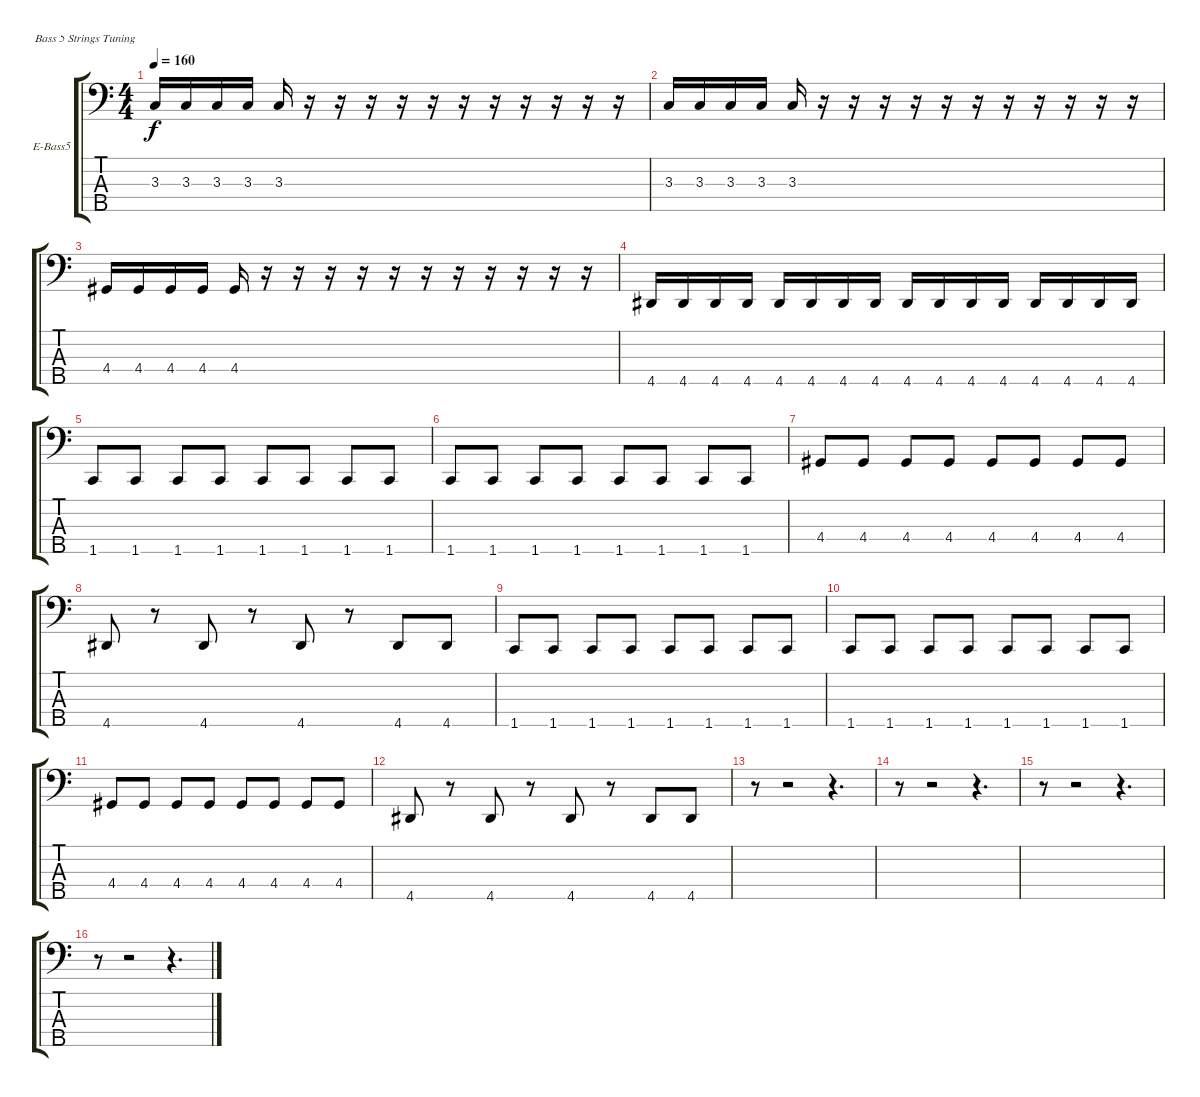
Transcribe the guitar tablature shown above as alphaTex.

\defaultSystemsLayout 4
\bracketExtendMode groupsimilarinstruments
\firstSystemTrackNameOrientation horizontal
\otherSystemsTrackNameOrientation horizontal
\track ("Electric Bass" "E-Bass5") {solo instrument electricbassfinger}
\staff {score tabs}
\tuning (G2 D2 A1 E1 B0)
\ts (4 4)
\tempo 160
\clef f4
\scale
0.485477
\ks c
3.3.16{dy f instrument electricbassfinger} 3.3.16 3.3.16 3.3.16 3.3.16 r.16 r.16 r.16 r.16 r.16 r.16 r.16 r.16 r.16 r.16 r.16 |
\scale
0.257261 3.3.16 3.3.16 3.3.16 3.3.16 3.3.16 r.16 r.16 r.16 r.16 r.16 r.16 r.16 r.16 r.16 r.16 r.16 |
\scale
0.257261 4.4.16 4.4.16 4.4.16 4.4.16 4.4.16 r.16 r.16 r.16 r.16 r.16 r.16 r.16 r.16 r.16 r.16 r.16 |
\scale
0.333333 4.5.16 4.5.16 4.5.16 4.5.16 4.5.16 4.5.16 4.5.16 4.5.16 4.5.16 4.5.16 4.5.16 4.5.16 4.5.16 4.5.16 4.5.16 4.5.16 |
\scale
0.333333 1.5.8 1.5.8 1.5.8 1.5.8 1.5.8 1.5.8 1.5.8 1.5.8 |
\scale
0.333333 1.5.8 1.5.8 1.5.8 1.5.8 1.5.8 1.5.8 1.5.8 1.5.8 |
\scale
0.333333 4.4.8 4.4.8 4.4.8 4.4.8 4.4.8 4.4.8 4.4.8 4.4.8 |
\scale
0.333333 4.5.8 r.8 4.5.8 r.8 4.5.8 r.8 4.5.8 4.5.8 |
\scale
0.333333 1.5.8 1.5.8 1.5.8 1.5.8 1.5.8 1.5.8 1.5.8 1.5.8 |
\scale
0.333333 1.5.8 1.5.8 1.5.8 1.5.8 1.5.8 1.5.8 1.5.8 1.5.8 |
\scale
0.333333 4.4.8 4.4.8 4.4.8 4.4.8 4.4.8 4.4.8 4.4.8 4.4.8 |
\scale
0.333333 4.5.8 r.8 4.5.8 r.8 4.5.8 r.8 4.5.8 4.5.8 |
\scale
0.333333 r.8 r.2 r.4{d} |
\scale
0.333333 r.8 r.2 r.4{d} |
\scale
0.333333 r.8 r.2 r.4{d} |
\scale
0.333333 r.8 r.2 r.4{d}
